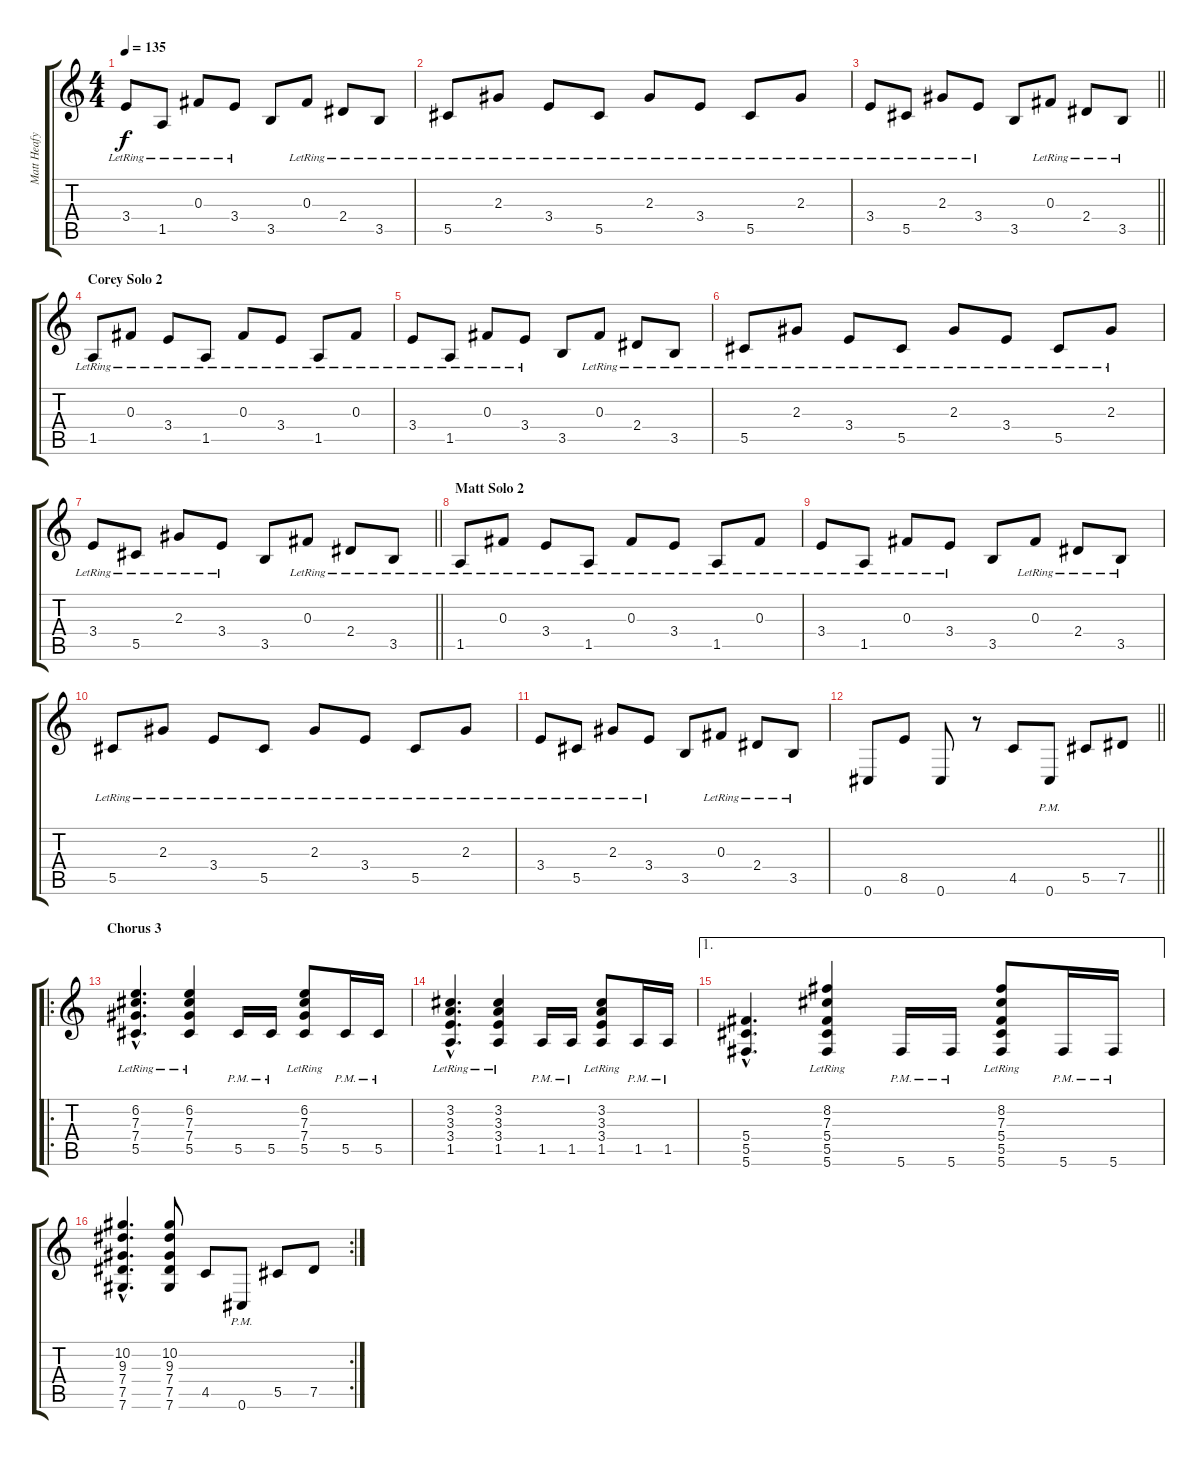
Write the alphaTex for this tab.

\track ("Matt Heafy" "Matt Heafy") {instrument acousticguitarsteel}
\staff {score tabs}
\tuning (Eb4 Bb3 Gb3 Db3 Ab2 Db2) {hide}
\ts (4 4)
\tempo 135
\clef g2
\ks c
3.4{lr}.8{dy f} 1.5{lr}.8 0.3{lr}.8 3.4{lr}.8 3.5.8 0.3{lr}.8 2.4{lr}.8 3.5{lr}.8 |
5.5{lr}.8 2.3{lr}.8 3.4{lr}.8 5.5{lr}.8 2.3{lr}.8 3.4{lr}.8 5.5{lr}.8 2.3{lr}.8 |
\barLineRight lightlight
3.4{lr}.8 5.5{lr}.8 2.3{lr}.8 3.4{lr}.8 3.5.8 0.3{lr}.8 2.4{lr}.8 3.5{lr}.8 |
\section ("" "Corey Solo 2")
1.5{lr}.8 0.3{lr}.8 3.4{lr}.8 1.5{lr}.8 0.3{lr}.8 3.4{lr}.8 1.5{lr}.8 0.3{lr}.8 |
3.4{lr}.8 1.5{lr}.8 0.3{lr}.8 3.4{lr}.8 3.5.8 0.3{lr}.8 2.4{lr}.8 3.5{lr}.8 |
5.5{lr}.8 2.3{lr}.8 3.4{lr}.8 5.5{lr}.8 2.3{lr}.8 3.4{lr}.8 5.5{lr}.8 2.3{lr}.8 |
\barLineRight lightlight
3.4{lr}.8 5.5{lr}.8 2.3{lr}.8 3.4{lr}.8 3.5.8 0.3{lr}.8 2.4{lr}.8 3.5{lr}.8 |
\section ("" "Matt Solo 2")
1.5{lr}.8 0.3{lr}.8 3.4{lr}.8 1.5{lr}.8 0.3{lr}.8 3.4{lr}.8 1.5{lr}.8 0.3{lr}.8 |
3.4{lr}.8 1.5{lr}.8 0.3{lr}.8 3.4{lr}.8 3.5.8 0.3{lr}.8 2.4{lr}.8 3.5{lr}.8 |
5.5{lr}.8 2.3{lr}.8 3.4{lr}.8 5.5{lr}.8 2.3{lr}.8 3.4{lr}.8 5.5{lr}.8 2.3{lr}.8 |
3.4{lr}.8 5.5{lr}.8 2.3{lr}.8 3.4{lr}.8 3.5.8 0.3{lr}.8 2.4{lr}.8 3.5{lr}.8 |
\barLineRight lightlight
0.6.8 8.5.8 0.6.8 r.8 4.5.8 0.6{pm}.8 5.5.8 7.5.8 |
\ro
\section ("" "Chorus 3")
(6.2{hac lr} 7.3{hac lr} 7.4{hac lr} 5.5{hac lr}).4{d} (6.2{lr} 7.3{lr} 7.4{lr} 5.5{lr}).4 5.5{pm}.16 5.5{pm}.16 (6.2{lr} 7.3{lr} 7.4{lr} 5.5).8 5.5{pm}.16 5.5{pm}.16 |
(3.2{hac lr} 3.3{hac lr} 3.4{hac lr} 1.5{hac lr}).4{d} (3.2{lr} 3.3{lr} 3.4{lr} 1.5{lr}).4 1.5{pm}.16 1.5{pm}.16 (3.2{lr} 3.3{lr} 3.4{lr} 1.5).8 1.5{pm}.16 1.5{pm}.16 |
\ae 1
(5.4{hac} 5.5{hac} 5.6{hac}).4{d} (8.2{lr} 7.3{lr} 5.4{lr} 5.5{lr} 5.6).4 5.6{pm}.16 5.6{pm}.16 (8.2{lr} 7.3{lr} 5.4{lr} 5.5 5.6).8 5.6{pm}.16 5.6{pm}.16 |
\rc 2
(10.2{hac} 9.3{hac} 7.4{hac} 7.5{hac} 7.6{hac}).4{d} (10.2 9.3 7.4 7.5 7.6).8 4.5.8 0.6{pm}.8 5.5.8 7.5.8
